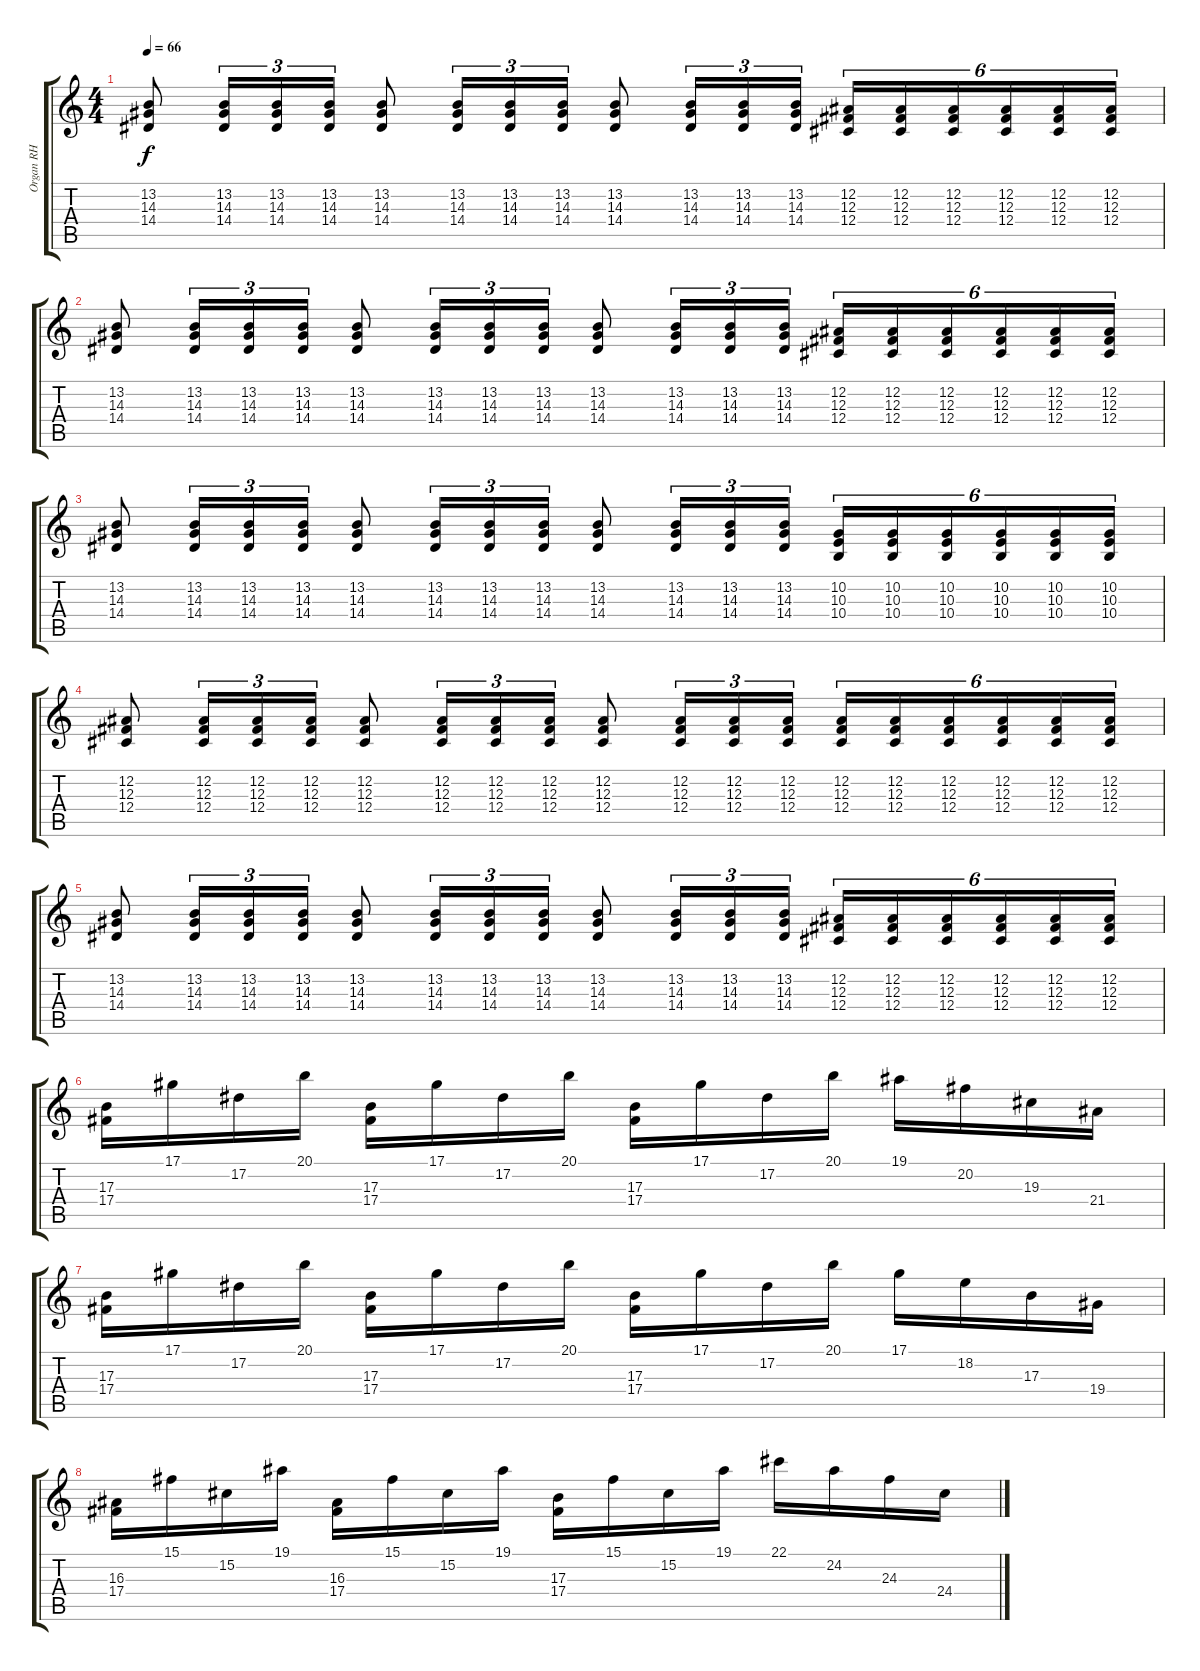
\track ("Organ RH" "Organ RH") {instrument rockorgan}
\staff {score tabs}
\tuning (Eb4 Bb3 Gb3 Db3 Ab2 Eb2) {hide}
\ts (4 4)
\tempo 66
\clef g2
\ks c
(13.2 14.3 14.4).8{dy f instrument stringensemble1} (13.2 14.3 14.4).16{tu (3 2)} (13.2 14.3 14.4).16{tu (3 2)} (13.2 14.3 14.4).16{tu (3 2)} (13.2 14.3 14.4).8 (13.2 14.3 14.4).16{tu (3 2)} (13.2 14.3 14.4).16{tu (3 2)} (13.2 14.3 14.4).16{tu (3 2)} (13.2 14.3 14.4).8 (13.2 14.3 14.4).16{tu (3 2)} (13.2 14.3 14.4).16{tu (3 2)} (13.2 14.3 14.4).16{tu (3 2)} (12.2 12.3 12.4).16{tu (6 4)} (12.2 12.3 12.4).16{tu (6 4)} (12.2 12.3 12.4).16{tu (6 4)} (12.2 12.3 12.4).16{tu (6 4)} (12.2 12.3 12.4).16{tu (6 4)} (12.2 12.3 12.4).16{tu (6 4)} |
(13.2 14.3 14.4).8{instrument stringensemble1} (13.2 14.3 14.4).16{tu (3 2)} (13.2 14.3 14.4).16{tu (3 2)} (13.2 14.3 14.4).16{tu (3 2)} (13.2 14.3 14.4).8 (13.2 14.3 14.4).16{tu (3 2)} (13.2 14.3 14.4).16{tu (3 2)} (13.2 14.3 14.4).16{tu (3 2)} (13.2 14.3 14.4).8 (13.2 14.3 14.4).16{tu (3 2)} (13.2 14.3 14.4).16{tu (3 2)} (13.2 14.3 14.4).16{tu (3 2)} (12.2 12.3 12.4).16{tu (6 4)} (12.2 12.3 12.4).16{tu (6 4)} (12.2 12.3 12.4).16{tu (6 4)} (12.2 12.3 12.4).16{tu (6 4)} (12.2 12.3 12.4).16{tu (6 4)} (12.2 12.3 12.4).16{tu (6 4)} |
(13.2 14.3 14.4).8{instrument stringensemble1} (13.2 14.3 14.4).16{tu (3 2)} (13.2 14.3 14.4).16{tu (3 2)} (13.2 14.3 14.4).16{tu (3 2)} (13.2 14.3 14.4).8 (13.2 14.3 14.4).16{tu (3 2)} (13.2 14.3 14.4).16{tu (3 2)} (13.2 14.3 14.4).16{tu (3 2)} (13.2 14.3 14.4).8 (13.2 14.3 14.4).16{tu (3 2)} (13.2 14.3 14.4).16{tu (3 2)} (13.2 14.3 14.4).16{tu (3 2)} (10.2 10.3 10.4).16{tu (6 4)} (10.2 10.3 10.4).16{tu (6 4)} (10.2 10.3 10.4).16{tu (6 4)} (10.2 10.3 10.4).16{tu (6 4)} (10.2 10.3 10.4).16{tu (6 4)} (10.2 10.3 10.4).16{tu (6 4)} |
(12.2 12.3 12.4).8{instrument stringensemble1} (12.2 12.3 12.4).16{tu (3 2)} (12.2 12.3 12.4).16{tu (3 2)} (12.2 12.3 12.4).16{tu (3 2)} (12.2 12.3 12.4).8 (12.2 12.3 12.4).16{tu (3 2)} (12.2 12.3 12.4).16{tu (3 2)} (12.2 12.3 12.4).16{tu (3 2)} (12.2 12.3 12.4).8 (12.2 12.3 12.4).16{tu (3 2)} (12.2 12.3 12.4).16{tu (3 2)} (12.2 12.3 12.4).16{tu (3 2)} (12.2 12.3 12.4).16{tu (6 4)} (12.2 12.3 12.4).16{tu (6 4)} (12.2 12.3 12.4).16{tu (6 4)} (12.2 12.3 12.4).16{tu (6 4)} (12.2 12.3 12.4).16{tu (6 4)} (12.2 12.3 12.4).16{tu (6 4)} |
(13.2 14.3 14.4).8{instrument stringensemble1} (13.2 14.3 14.4).16{tu (3 2)} (13.2 14.3 14.4).16{tu (3 2)} (13.2 14.3 14.4).16{tu (3 2)} (13.2 14.3 14.4).8 (13.2 14.3 14.4).16{tu (3 2)} (13.2 14.3 14.4).16{tu (3 2)} (13.2 14.3 14.4).16{tu (3 2)} (13.2 14.3 14.4).8 (13.2 14.3 14.4).16{tu (3 2)} (13.2 14.3 14.4).16{tu (3 2)} (13.2 14.3 14.4).16{tu (3 2)} (12.2 12.3 12.4).16{tu (6 4)} (12.2 12.3 12.4).16{tu (6 4)} (12.2 12.3 12.4).16{tu (6 4)} (12.2 12.3 12.4).16{tu (6 4)} (12.2 12.3 12.4).16{tu (6 4)} (12.2 12.3 12.4).16{tu (6 4)} |
\section ("" "")
(17.3 17.4).16{volume 9} 17.1.16 17.2.16 20.1.16 (17.3 17.4).16 17.1.16 17.2.16 20.1.16 (17.3 17.4).16 17.1.16 17.2.16 20.1.16 19.1.16 20.2.16 19.3.16 21.4.16 |
(17.3 17.4).16 17.1.16 17.2.16 20.1.16 (17.3 17.4).16 17.1.16 17.2.16 20.1.16 (17.3 17.4).16 17.1.16 17.2.16 20.1.16 17.1.16 18.2.16 17.3.16 19.4.16 |
(16.3 17.4).16 15.1.16 15.2.16 19.1.16 (16.3 17.4).16 15.1.16 15.2.16 19.1.16 (17.3 17.4).16 15.1.16 15.2.16 19.1.16 22.1.16 24.2.16 24.3.16 24.4.16
